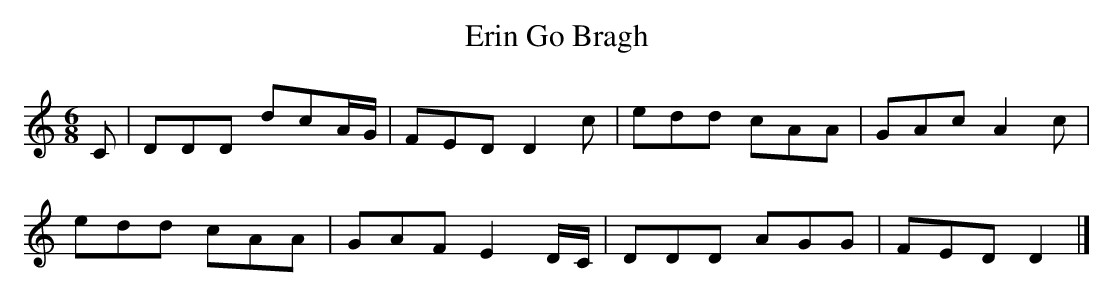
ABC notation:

X:1
T:Erin Go Bragh
M:6/8
L:1/8
K:Ddor
C | DDD dcA/G/ | FED D2c | edd cAA | GAc A2c |
edd cAA | GAF E2 D/C/ | DDD AGG | FED D2 |]
